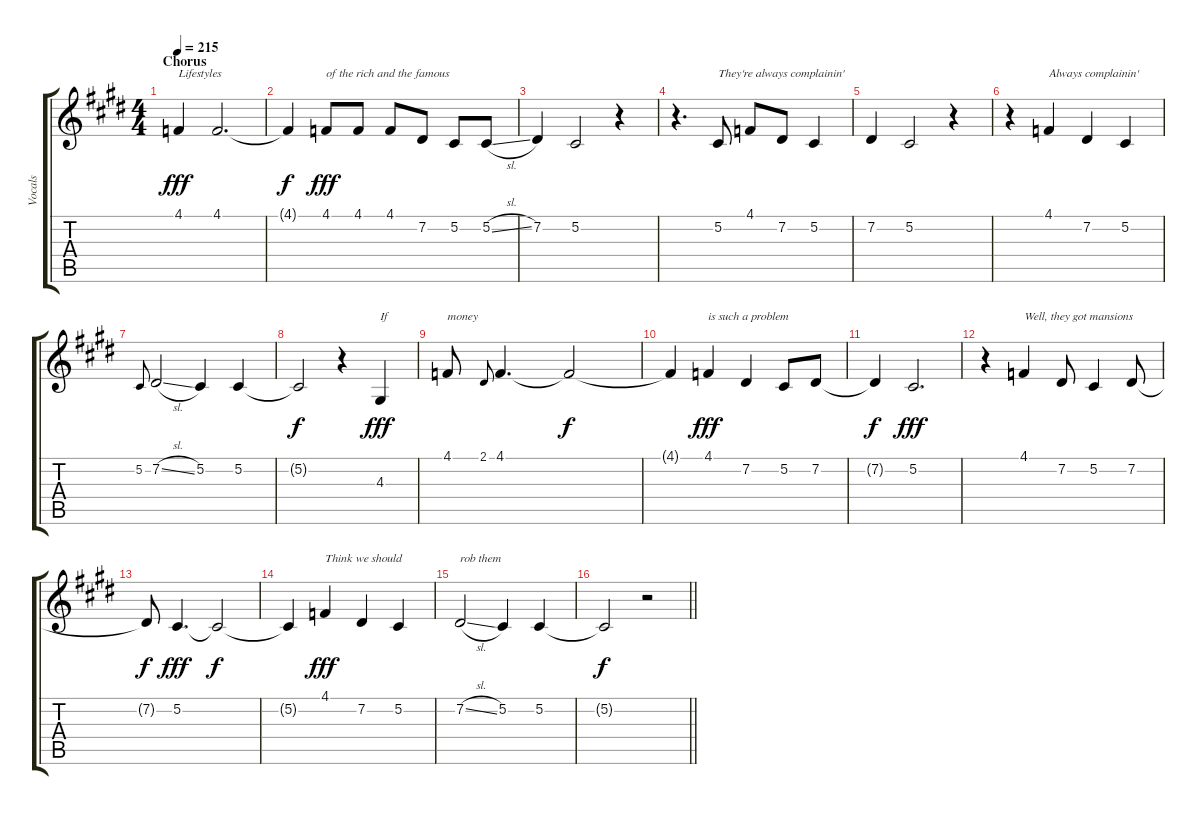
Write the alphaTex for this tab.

\track ("Vocals" "Vocals") {instrument tenorsax}
\staff {score tabs}
\tuning (Db4 Ab3 E3 B2 Gb2 Db2) {hide}
\ts (4 4)
\section ("" "Chorus")
\tempo 215
\clef g2
\ks e
4.1.4{txt "Lifestyles " dy fff} 4.1.2{d} |
4.1{t}.4{dy f} 4.1.8{txt "of the rich and the famous" dy fff} 4.1.8 4.1.8 7.2.8 5.2.8 5.2{sl}.8 |
7.2.4 5.2.2 r.4 |
r.4{d} 5.2.8{txt "They're always complainin'"} 4.1.8 7.2.8 5.2.4 |
7.2.4 5.2.2 r.4 |
r.4 4.1.4{txt "Always complainin'"} 7.2.4 5.2.4 |
5.2.8{gr onbeat} 7.2{sl}.2 5.2.4 5.2.4 |
5.2{t}.2{dy f} r.4 4.3.4{txt "If" dy fff} |
4.1.8{txt "money"} 2.1.8{gr onbeat} 4.1.4{d} 4.1{t}.2{dy f} |
4.1{t}.4 4.1.4{txt "is such a problem" dy fff} 7.2.4 5.2.8 7.2.8 |
7.2{t}.4{dy f} 5.2.2{d dy fff} |
r.4 4.1.4{txt "Well, they got mansions"} 7.2.8 5.2.4 7.2.8 |
7.2{t}.8{dy f} 5.2.4{d dy fff} 5.2{t}.2{dy f} |
5.2{t}.4 4.1.4{txt "Think we should" dy fff} 7.2.4 5.2.4 |
7.2{sl}.2{txt "rob them"} 5.2.4 5.2.4 |
\barLineRight lightlight
5.2{t}.2{dy f} r.2
